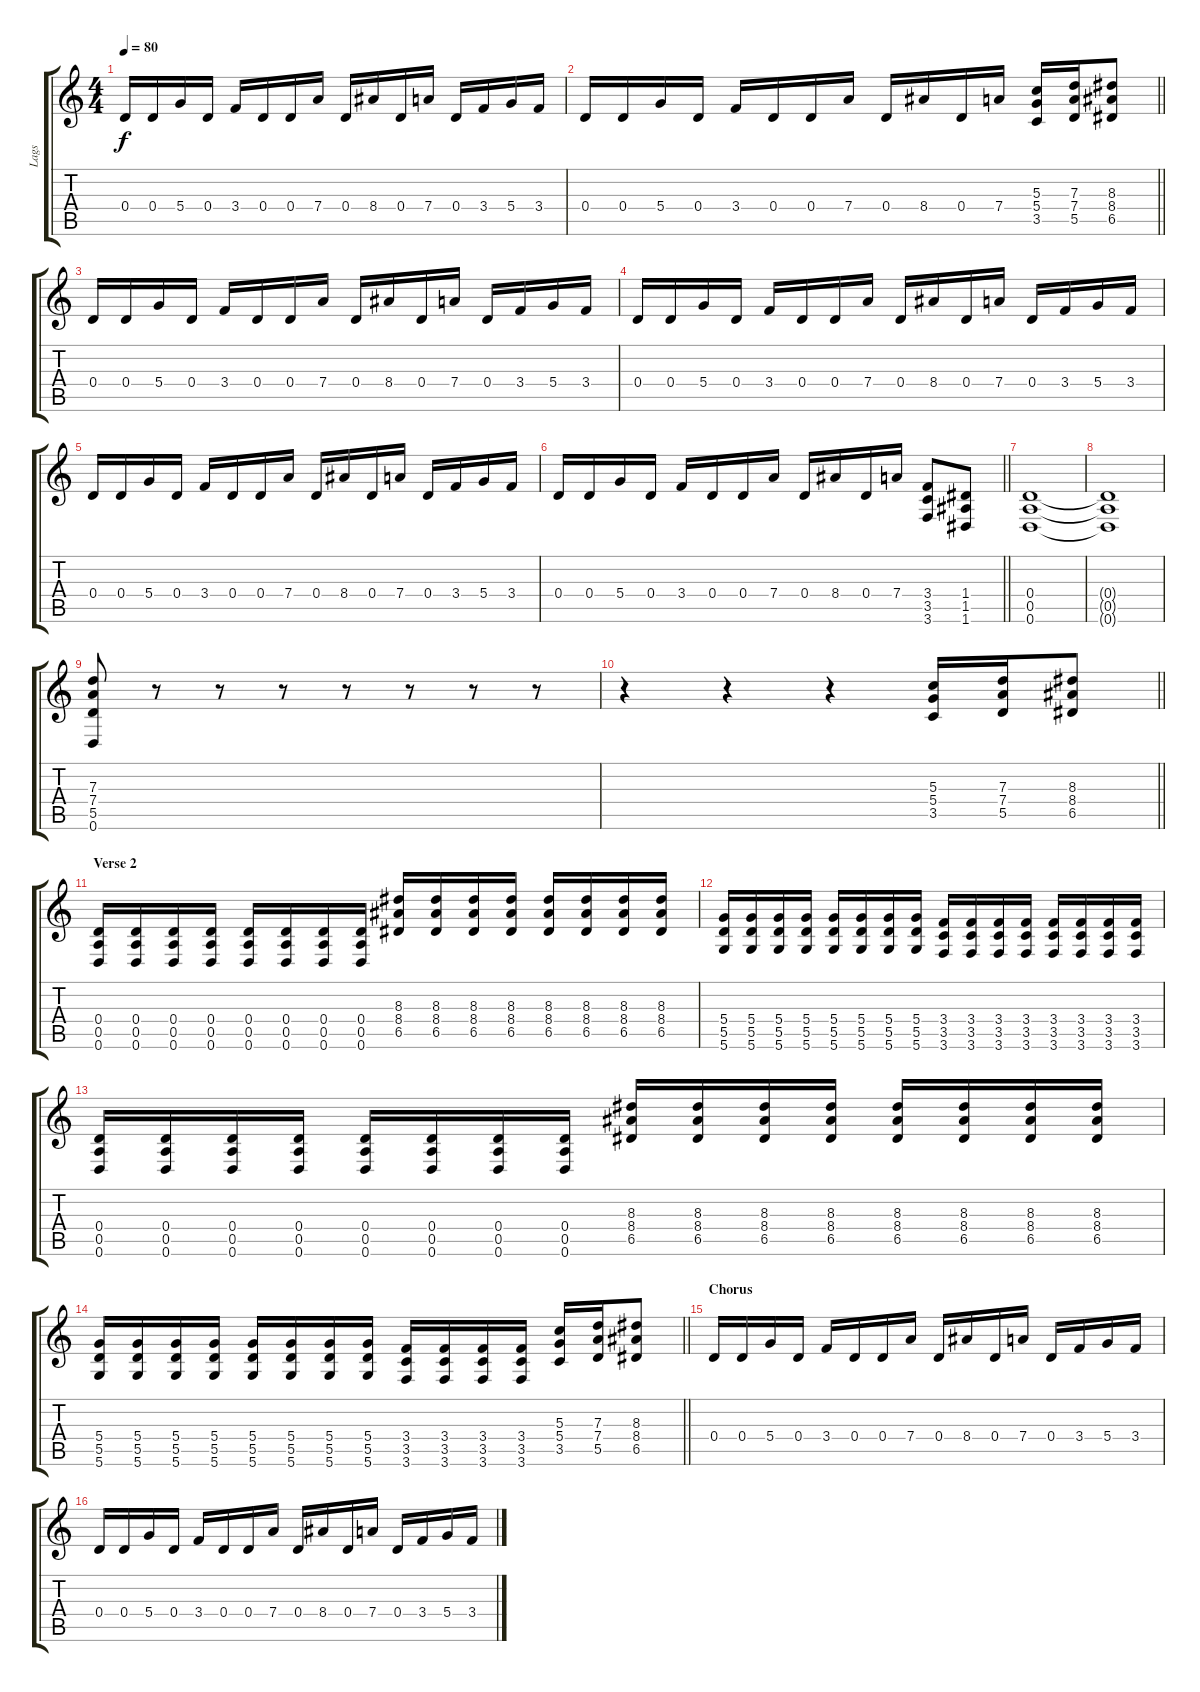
\track ("Lags" "Lags") {instrument distortionguitar}
\staff {score tabs}
\tuning (E4 B3 G3 D3 A2 D2) {hide}
\ts (4 4)
\tempo 80
\clef g2
\ks c
0.4.16{dy f} 0.4.16 5.4.16 0.4.16 3.4.16 0.4.16 0.4.16 7.4.16 0.4.16 8.4.16 0.4.16 7.4.16 0.4.16 3.4.16 5.4.16 3.4.16 |
\barLineRight lightlight
0.4.16 0.4.16 5.4.16 0.4.16 3.4.16 0.4.16 0.4.16 7.4.16 0.4.16 8.4.16 0.4.16 7.4.16 (5.3 5.4 3.5).16 (7.3 7.4 5.5).16 (8.3 8.4 6.5).8 |
0.4.16 0.4.16 5.4.16 0.4.16 3.4.16 0.4.16 0.4.16 7.4.16 0.4.16 8.4.16 0.4.16 7.4.16 0.4.16 3.4.16 5.4.16 3.4.16 |
0.4.16 0.4.16 5.4.16 0.4.16 3.4.16 0.4.16 0.4.16 7.4.16 0.4.16 8.4.16 0.4.16 7.4.16 0.4.16 3.4.16 5.4.16 3.4.16 |
0.4.16 0.4.16 5.4.16 0.4.16 3.4.16 0.4.16 0.4.16 7.4.16 0.4.16 8.4.16 0.4.16 7.4.16 0.4.16 3.4.16 5.4.16 3.4.16 |
\barLineRight lightlight
0.4.16 0.4.16 5.4.16 0.4.16 3.4.16 0.4.16 0.4.16 7.4.16 0.4.16 8.4.16 0.4.16 7.4.16 (3.4 3.5 3.6).8 (1.4 1.5 1.6).8 |
(0.4 0.5 0.6).1 |
(0.4{t} 0.5{t} 0.6{t}).1 |
(7.3 7.4 5.5 0.6).8 r.8 r.8 r.8 r.8 r.8 r.8 r.8 |
\barLineRight lightlight
r.4 r.4 r.4 (5.3 5.4 3.5).16 (7.3 7.4 5.5).16 (8.3 8.4 6.5).8 |
\section ("" "Verse 2")
(0.4 0.5 0.6).16 (0.4 0.5 0.6).16 (0.4 0.5 0.6).16 (0.4 0.5 0.6).16 (0.4 0.5 0.6).16 (0.4 0.5 0.6).16 (0.4 0.5 0.6).16 (0.4 0.5 0.6).16 (8.3 8.4 6.5).16 (8.3 8.4 6.5).16 (8.3 8.4 6.5).16 (8.3 8.4 6.5).16 (8.3 8.4 6.5).16 (8.3 8.4 6.5).16 (8.3 8.4 6.5).16 (8.3 8.4 6.5).16 |
(5.4 5.5 5.6).16 (5.4 5.5 5.6).16 (5.4 5.5 5.6).16 (5.4 5.5 5.6).16 (5.4 5.5 5.6).16 (5.4 5.5 5.6).16 (5.4 5.5 5.6).16 (5.4 5.5 5.6).16 (3.4 3.5 3.6).16 (3.4 3.5 3.6).16 (3.4 3.5 3.6).16 (3.4 3.5 3.6).16 (3.4 3.5 3.6).16 (3.4 3.5 3.6).16 (3.4 3.5 3.6).16 (3.4 3.5 3.6).16 |
(0.4 0.5 0.6).16 (0.4 0.5 0.6).16 (0.4 0.5 0.6).16 (0.4 0.5 0.6).16 (0.4 0.5 0.6).16 (0.4 0.5 0.6).16 (0.4 0.5 0.6).16 (0.4 0.5 0.6).16 (8.3 8.4 6.5).16 (8.3 8.4 6.5).16 (8.3 8.4 6.5).16 (8.3 8.4 6.5).16 (8.3 8.4 6.5).16 (8.3 8.4 6.5).16 (8.3 8.4 6.5).16 (8.3 8.4 6.5).16 |
\barLineRight lightlight
(5.4 5.5 5.6).16 (5.4 5.5 5.6).16 (5.4 5.5 5.6).16 (5.4 5.5 5.6).16 (5.4 5.5 5.6).16 (5.4 5.5 5.6).16 (5.4 5.5 5.6).16 (5.4 5.5 5.6).16 (3.4 3.5 3.6).16 (3.4 3.5 3.6).16 (3.4 3.5 3.6).16 (3.4 3.5 3.6).16 (5.3 5.4 3.5).16 (7.3 7.4 5.5).16 (8.3 8.4 6.5).8 |
\section ("" "Chorus")
0.4.16 0.4.16 5.4.16 0.4.16 3.4.16 0.4.16 0.4.16 7.4.16 0.4.16 8.4.16 0.4.16 7.4.16 0.4.16 3.4.16 5.4.16 3.4.16 |
0.4.16 0.4.16 5.4.16 0.4.16 3.4.16 0.4.16 0.4.16 7.4.16 0.4.16 8.4.16 0.4.16 7.4.16 0.4.16 3.4.16 5.4.16 3.4.16
